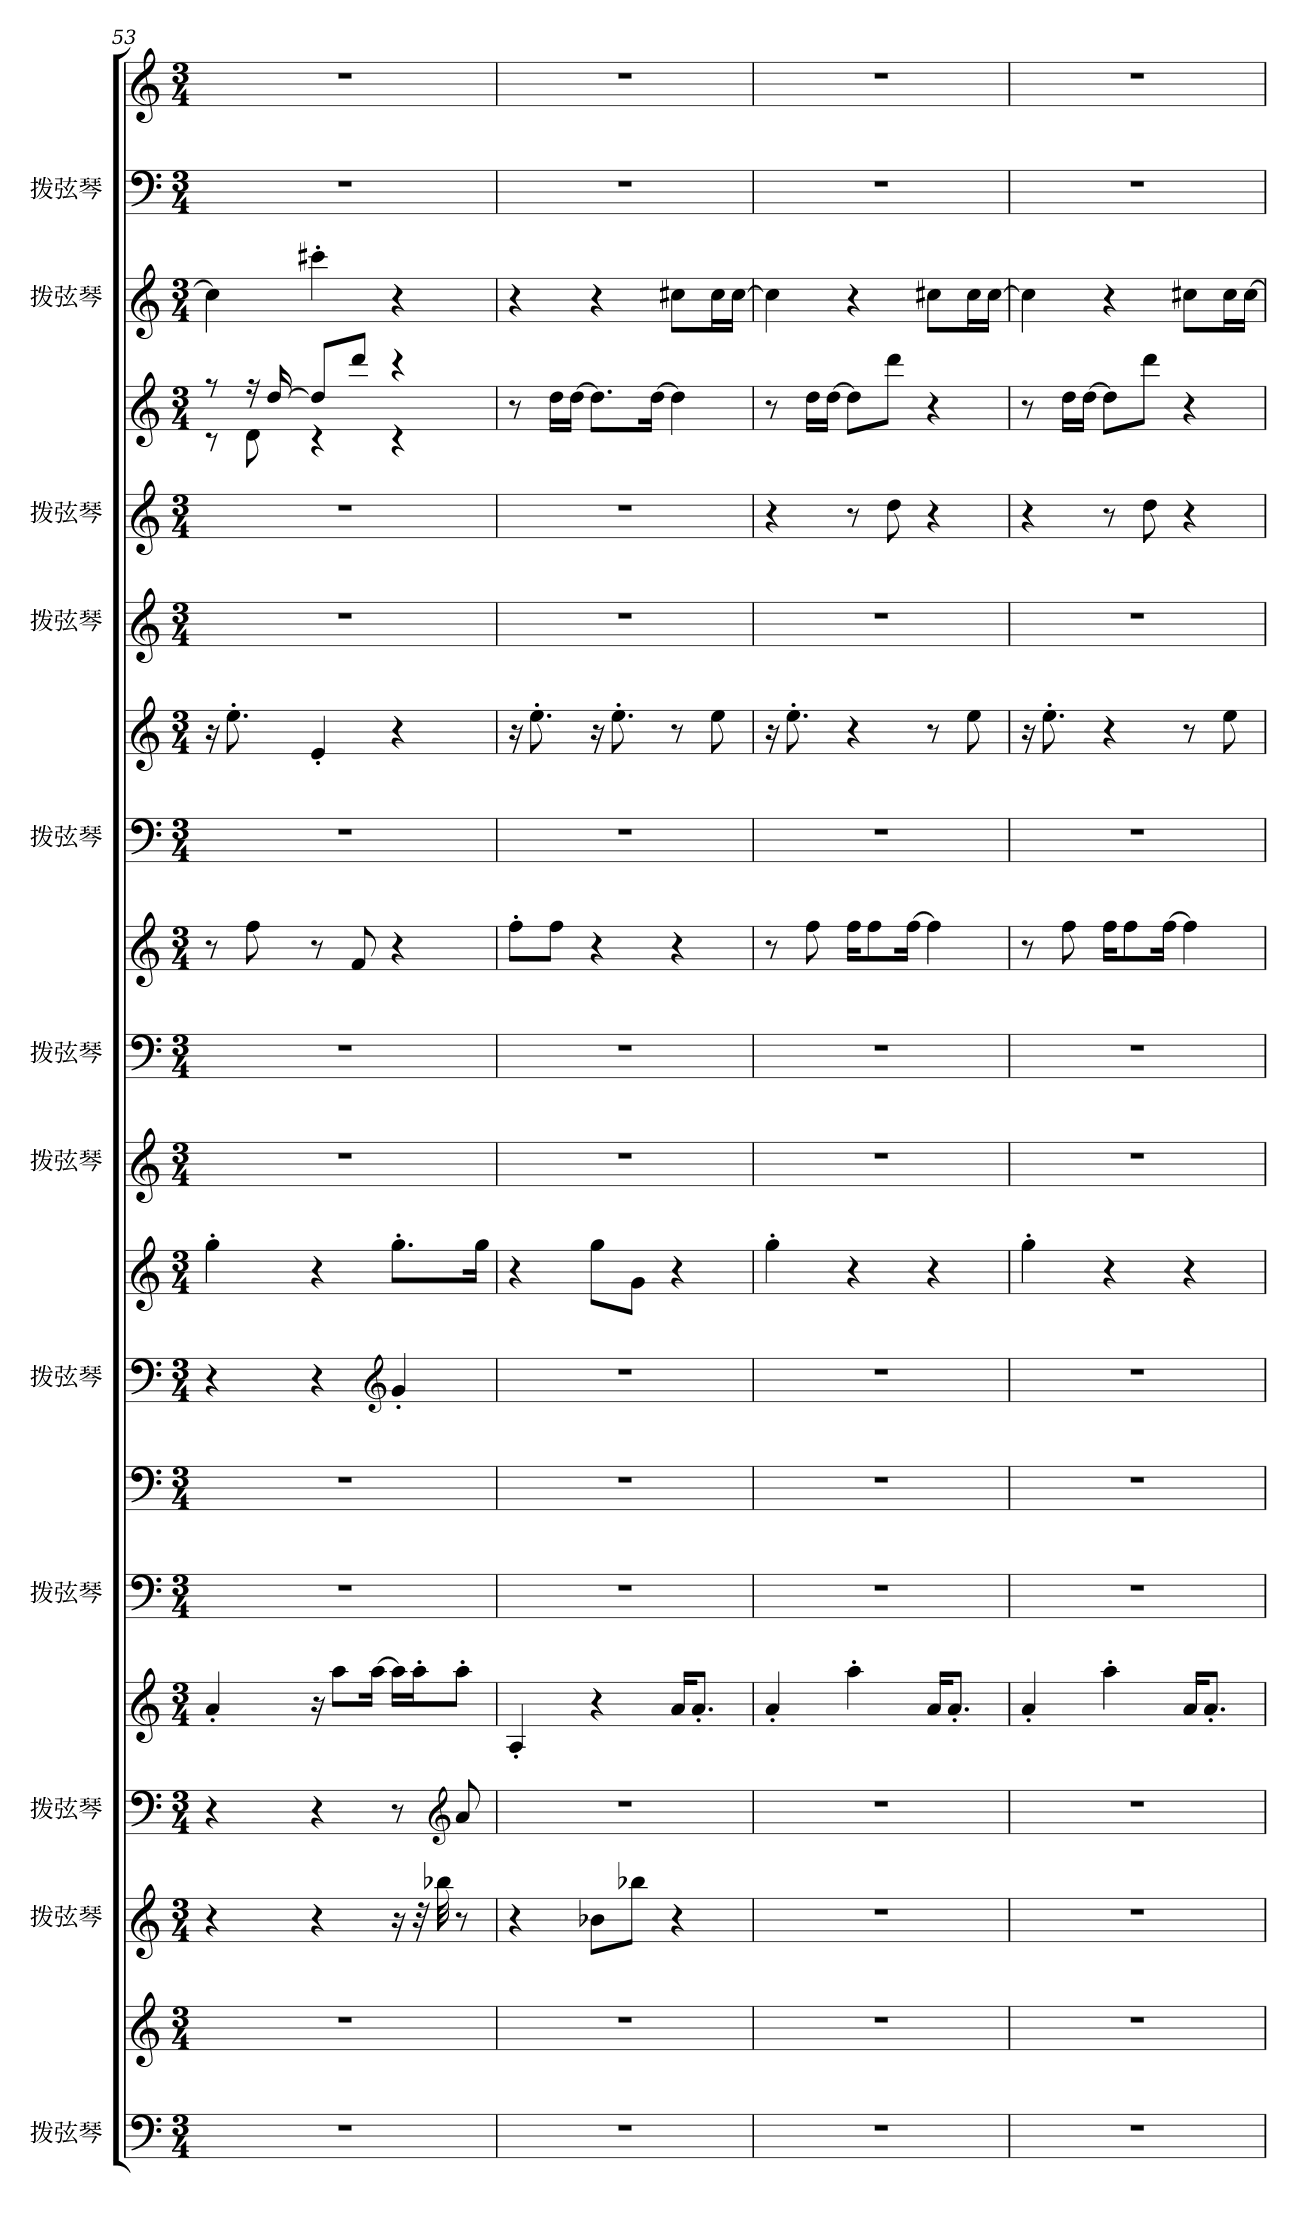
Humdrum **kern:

**kern	**kern	**kern	**kern	**kern	**kern	**kern	**kern	**kern	**kern	**kern	**kern	**kern	**kern	**kern	**kern	**kern	**kern	**kern	**kern
*part12	*part12	*part11	*part10	*part10	*part9	*part9	*part8	*part8	*part7	*part6	*part6	*part5	*part5	*part4	*part3	*part3	*part2	*part1	*part1
*staff20	*staff19	*staff18	*staff17	*staff16	*staff15	*staff14	*staff13	*staff12	*staff11	*staff10	*staff9	*staff8	*staff7	*staff6	*staff5	*staff4	*staff3	*staff2	*staff1
*I"拨弦琴	*	*I"拨弦琴	*I"拨弦琴	*	*I"拨弦琴	*	*I"拨弦琴	*	*I"拨弦琴	*I"拨弦琴	*	*I"拨弦琴	*	*I"拨弦琴	*I"拨弦琴	*	*I"拨弦琴	*I"拨弦琴	*
*clefF4	*clefG2	*clefG2	*clefF4	*clefG2	*clefF4	*clefF4	*clefF4	*clefG2	*clefG2	*clefF4	*clefG2	*clefF4	*clefG2	*clefG2	*clefG2	*clefG2	*clefG2	*clefF4	*clefG2
*k[]	*k[]	*k[]	*k[]	*k[]	*k[]	*k[]	*k[]	*k[]	*k[]	*k[]	*k[]	*k[]	*k[]	*k[]	*k[]	*k[]	*k[]	*k[]	*k[]
*M3/4	*M3/4	*M3/4	*M3/4	*M3/4	*M3/4	*M3/4	*M3/4	*M3/4	*M3/4	*M3/4	*M3/4	*M3/4	*M3/4	*M3/4	*M3/4	*M3/4	*M3/4	*M3/4	*M3/4
=53	=53	=53	=53	=53	=53	=53	=53	=53	=53	=53	=53	=53	=53	=53	=53	=53	=53	=53	=53
*	*	*	*	*	*	*	*	*	*	*	*	*	*	*	*	*^	*	*	*
2.r	2.r	4r	4r	4a'/	2.r	2.r	4r	4gg'\	2.r	2.r	8r	2.r	16r	2.r	2.r	8r	8r	4cc#\]	2.r	2.r
.	.	.	.	.	.	.	.	.	.	.	.	.	8.ee'\	.	.	.	.	.	.	.
.	.	.	.	.	.	.	.	.	.	.	8ff\	.	.	.	.	16r	8d\	.	.	.
.	.	.	.	.	.	.	.	.	.	.	.	.	.	.	.	[16dd/	.	.	.	.
.	.	4r	4r	16r	.	.	4r	4r	.	.	8r	.	4e'/	.	.	8dd/L]	4r	4ccc#X'\	.	.
.	.	.	.	8aa\L	.	.	.	.	.	.	.	.	.	.	.	.	.	.	.	.
.	.	.	.	.	.	.	.	.	.	.	8f/	.	.	.	.	8ddd/J	.	.	.	.
.	.	.	.	[16aa\Jk	.	.	.	.	.	.	.	.	.	.	.	.	.	.	.	.
*	*	*	*	*	*	*	*clefG2	*	*	*	*	*	*	*	*	*	*	*	*	*
.	.	16r	8r	16aa\LL]	.	.	4g'/	8.gg'\L	.	.	4r	.	4r	.	.	4r	4r	4r	.	.
.	.	32r	.	16aa'\J	.	.	.	.	.	.	.	.	.	.	.	.	.	.	.	.
.	.	32bb-X\	.	.	.	.	.	.	.	.	.	.	.	.	.	.	.	.	.	.
*	*	*	*clefG2	*	*	*	*	*	*	*	*	*	*	*	*	*	*	*	*	*
.	.	8r	8a/	8aa'\J	.	.	.	.	.	.	.	.	.	.	.	.	.	.	.	.
.	.	.	.	.	.	.	.	16gg\Jk	.	.	.	.	.	.	.	.	.	.	.	.
*	*	*	*	*	*	*	*	*	*	*	*	*	*	*	*	*v	*v	*	*	*
=54	=54	=54	=54	=54	=54	=54	=54	=54	=54	=54	=54	=54	=54	=54	=54	=54	=54	=54	=54
2.r	2.r	4r	2.r	4A'/	2.r	2.r	2.r	4r	2.r	2.r	8ff'\L	2.r	16r	2.r	2.r	8r	4r	2.r	2.r
.	.	.	.	.	.	.	.	.	.	.	.	.	8.ee'\	.	.	.	.	.	.
.	.	.	.	.	.	.	.	.	.	.	8ff\J	.	.	.	.	16dd\LL	.	.	.
.	.	.	.	.	.	.	.	.	.	.	.	.	.	.	.	[16dd\JJ	.	.	.
.	.	8b-X\L	.	4r	.	.	.	8gg\L	.	.	4r	.	16r	.	.	8.dd\L]	4r	.	.
.	.	.	.	.	.	.	.	.	.	.	.	.	8.ee'\	.	.	.	.	.	.
.	.	8bb-X\J	.	.	.	.	.	8g\J	.	.	.	.	.	.	.	.	.	.	.
.	.	.	.	.	.	.	.	.	.	.	.	.	.	.	.	[16dd\Jk	.	.	.
.	.	4r	.	16a/KL	.	.	.	4r	.	.	4r	.	8r	.	.	4dd\]	8cc#X\L	.	.
.	.	.	.	8.a'/J	.	.	.	.	.	.	.	.	.	.	.	.	.	.	.
.	.	.	.	.	.	.	.	.	.	.	.	.	8ee\	.	.	.	16cc#\L	.	.
.	.	.	.	.	.	.	.	.	.	.	.	.	.	.	.	.	[16cc#\JJ	.	.
!!LO:PB:g=z
=55	=55	=55	=55	=55	=55	=55	=55	=55	=55	=55	=55	=55	=55	=55	=55	=55	=55	=55	=55
2.r	2.r	2.r	2.r	4a'/	2.r	2.r	2.r	4gg'\	2.r	2.r	8r	2.r	16r	2.r	4r	8r	4cc#\]	2.r	2.r
.	.	.	.	.	.	.	.	.	.	.	.	.	8.ee'\	.	.	.	.	.	.
.	.	.	.	.	.	.	.	.	.	.	8ff\	.	.	.	.	16dd\LL	.	.	.
.	.	.	.	.	.	.	.	.	.	.	.	.	.	.	.	[16dd\JJ	.	.	.
.	.	.	.	4aa'\	.	.	.	4r	.	.	16ff\KL	.	4r	.	8r	8dd\L]	4r	.	.
.	.	.	.	.	.	.	.	.	.	.	8ff\	.	.	.	.	.	.	.	.
.	.	.	.	.	.	.	.	.	.	.	.	.	.	.	8dd\	8ddd\J	.	.	.
.	.	.	.	.	.	.	.	.	.	.	[16ff\Jk	.	.	.	.	.	.	.	.
.	.	.	.	16a/KL	.	.	.	4r	.	.	4ff\]	.	8r	.	4r	4r	8cc#X\L	.	.
.	.	.	.	8.a'/J	.	.	.	.	.	.	.	.	.	.	.	.	.	.	.
.	.	.	.	.	.	.	.	.	.	.	.	.	8ee\	.	.	.	16cc#\L	.	.
.	.	.	.	.	.	.	.	.	.	.	.	.	.	.	.	.	[16cc#\JJ	.	.
=56	=56	=56	=56	=56	=56	=56	=56	=56	=56	=56	=56	=56	=56	=56	=56	=56	=56	=56	=56
2.r	2.r	2.r	2.r	4a'/	2.r	2.r	2.r	4gg'\	2.r	2.r	8r	2.r	16r	2.r	4r	8r	4cc#\]	2.r	2.r
.	.	.	.	.	.	.	.	.	.	.	.	.	8.ee'\	.	.	.	.	.	.
.	.	.	.	.	.	.	.	.	.	.	8ff\	.	.	.	.	16dd\LL	.	.	.
.	.	.	.	.	.	.	.	.	.	.	.	.	.	.	.	[16dd\JJ	.	.	.
.	.	.	.	4aa'\	.	.	.	4r	.	.	16ff\KL	.	4r	.	8r	8dd\L]	4r	.	.
.	.	.	.	.	.	.	.	.	.	.	8ff\	.	.	.	.	.	.	.	.
.	.	.	.	.	.	.	.	.	.	.	.	.	.	.	8dd\	8ddd\J	.	.	.
.	.	.	.	.	.	.	.	.	.	.	[16ff\Jk	.	.	.	.	.	.	.	.
.	.	.	.	16a/KL	.	.	.	4r	.	.	4ff\]	.	8r	.	4r	4r	8cc#X\L	.	.
.	.	.	.	8.a'/J	.	.	.	.	.	.	.	.	.	.	.	.	.	.	.
.	.	.	.	.	.	.	.	.	.	.	.	.	8ee\	.	.	.	16cc#\L	.	.
.	.	.	.	.	.	.	.	.	.	.	.	.	.	.	.	.	[16cc#\JJ	.	.
=	=	=	=	=	=	=	=	=	=	=	=	=	=	=	=	=	=	=	=
*-	*-	*-	*-	*-	*-	*-	*-	*-	*-	*-	*-	*-	*-	*-	*-	*-	*-	*-	*-
